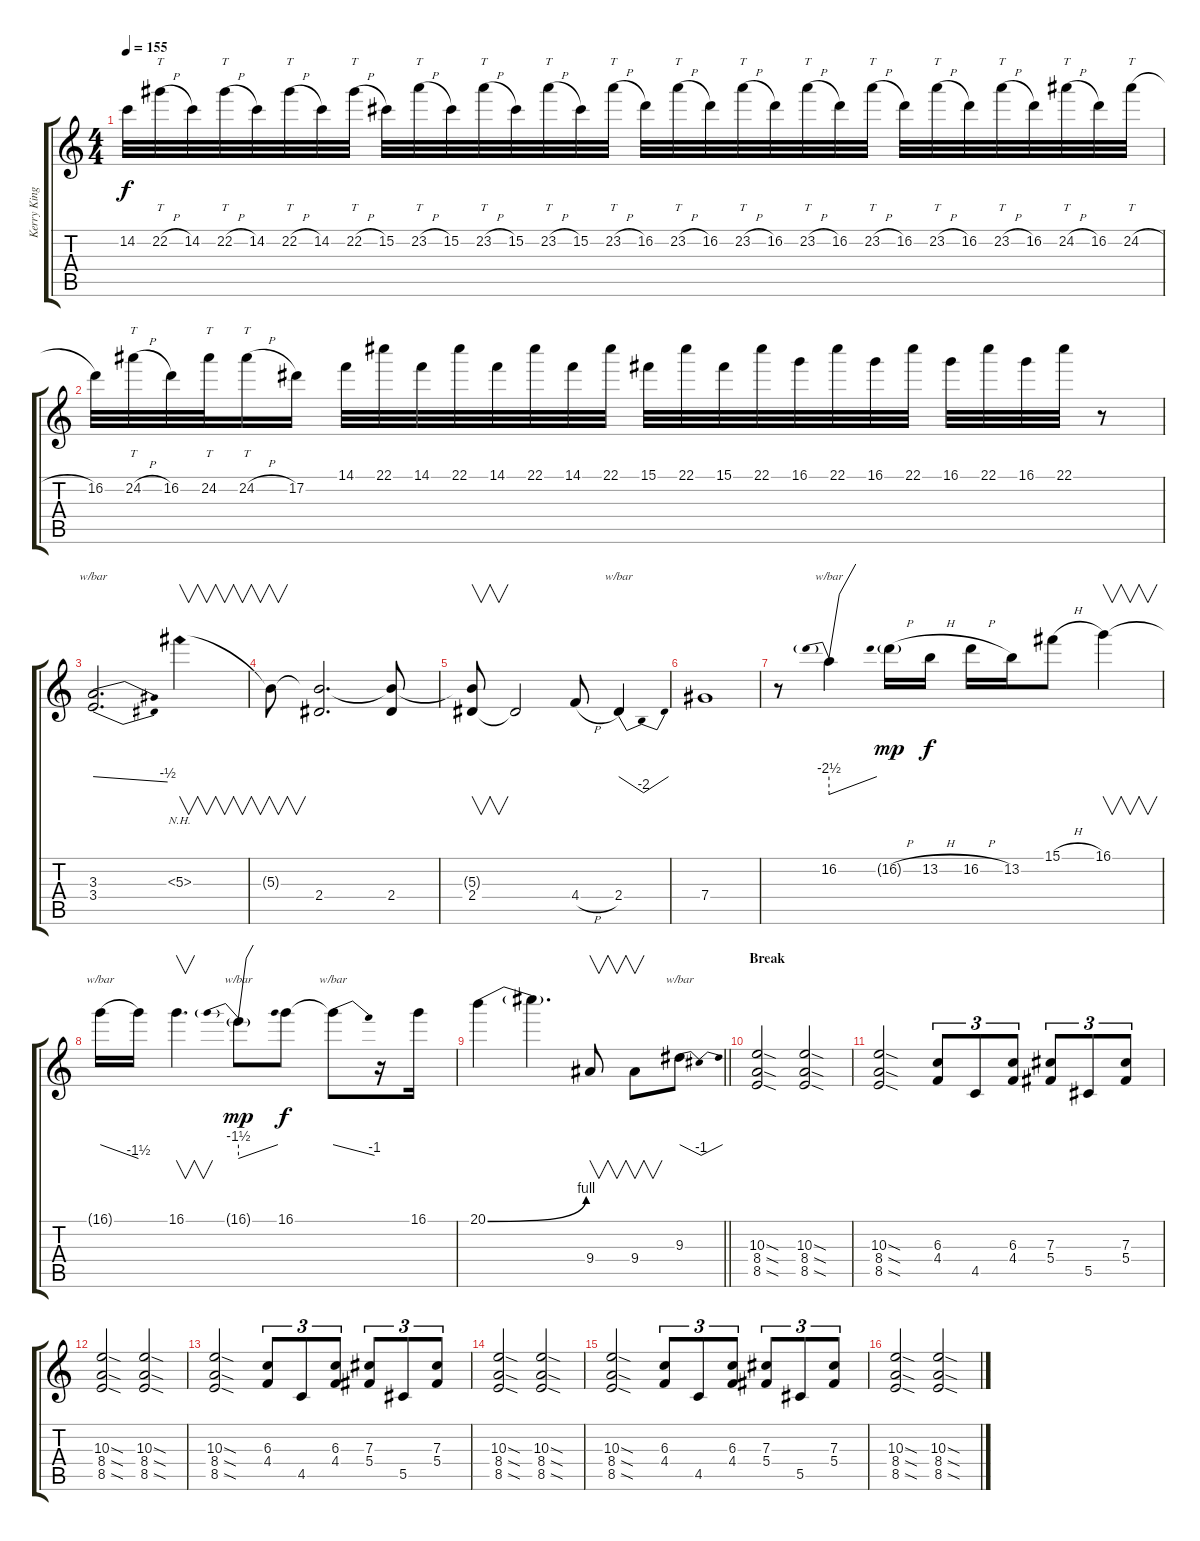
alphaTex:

\track ("Kerry King (Lead)" "Kerry King") {instrument distortionguitar}
\staff {score tabs}
\tuning (Eb4 Bb3 Gb3 Db3 Ab2 Eb2) {hide}
\ts (4 4)
\tempo 155
\clef g2
\ks c
14.2.32{dy f} 22.2{h}.32{tt} 14.2.32 22.2{h}.32{tt} 14.2.32 22.2{h}.32{tt} 14.2.32 22.2{h}.32{tt} 15.2.32 23.2{h}.32{tt} 15.2.32 23.2{h}.32{tt} 15.2.32 23.2{h}.32{tt} 15.2.32 23.2{h}.32{tt} 16.2.32 23.2{h}.32{tt} 16.2.32 23.2{h}.32{tt} 16.2.32 23.2{h}.32{tt} 16.2.32 23.2{h}.32{tt} 16.2.32 23.2{h}.32{tt} 16.2.32 23.2{h}.32{tt} 16.2.32 24.2{h}.32{tt} 16.2.32 24.2{h}.32{tt} |
16.2.32 24.2{h}.32{tt} 16.2.32 24.2.32{tt} 24.2{h}.16{tt} 17.2.16 14.1.32 22.1.32 14.1.32 22.1.32 14.1.32 22.1.32 14.1.32 22.1.32 15.1.32 22.1.32 15.1.32 22.1.32 16.1.32 22.1.32 16.1.32 22.1.32 16.1.32 22.1.32 16.1.32 22.1.32 r.8 |
(3.3 3.4).2{d tbe (dive default 0 0 60 -2)} 5.3{nh}.4{v} |
5.3{t}.8{v} (5.3{t} 2.4).2{d} (5.3{t} 2.4).8 |
(5.3{t} 2.4).8{v} 2.4{t}.2 4.4{h}.8 2.4.4{tbe (dip default 0 0 30 -8 46 -8 60 0)} |
7.4.1 |
r.8 16.2.4{tbe (predivedive default 0 -10 60 0)} 16.2{h g}.16{dy mp} 13.2{h}.16{dy f} 16.2{h}.16 13.2.16 15.1{h}.8 16.1.4{v} |
16.1{t}.16{tbe (dive default 0 0 60 -6)} 16.1{t}.16 16.1.4{v d} 16.1{g}.8{tbe (predivedive default 0 -6 60 0) dy mp} 16.1.8{dy f} 16.1{t}.8{tbe (dive default 0 0 60 -4)} r.16 16.1.16 |
\barLineRight lightlight
20.1{be (bend 0 0 60 4)}.4 20.1{t}.4{d} 9.4.8{v} 9.4.8{v} 9.3.8{tbe (dip default 0 0 30 -4 60 0)} |
\section ("" "Break")
(10.3{sod} 8.4{sod} 8.5{sod}).2 (10.3{sod} 8.4{sod} 8.5{sod}).2 |
(10.3{sod} 8.4{sod} 8.5{sod}).2 (6.3 4.4).8{tu (3 2)} 4.5.8{tu (3 2)} (6.3 4.4).8{tu (3 2)} (7.3 5.4).8{tu (3 2)} 5.5.8{tu (3 2)} (7.3 5.4).8{tu (3 2)} |
(10.3{sod} 8.4{sod} 8.5{sod}).2 (10.3{sod} 8.4{sod} 8.5{sod}).2 |
(10.3{sod} 8.4{sod} 8.5{sod}).2 (6.3 4.4).8{tu (3 2)} 4.5.8{tu (3 2)} (6.3 4.4).8{tu (3 2)} (7.3 5.4).8{tu (3 2)} 5.5.8{tu (3 2)} (7.3 5.4).8{tu (3 2)} |
(10.3{sod} 8.4{sod} 8.5{sod}).2 (10.3{sod} 8.4{sod} 8.5{sod}).2 |
(10.3{sod} 8.4{sod} 8.5{sod}).2 (6.3 4.4).8{tu (3 2)} 4.5.8{tu (3 2)} (6.3 4.4).8{tu (3 2)} (7.3 5.4).8{tu (3 2)} 5.5.8{tu (3 2)} (7.3 5.4).8{tu (3 2)} |
(10.3{sod} 8.4{sod} 8.5{sod}).2 (10.3{sod} 8.4{sod} 8.5{sod}).2
